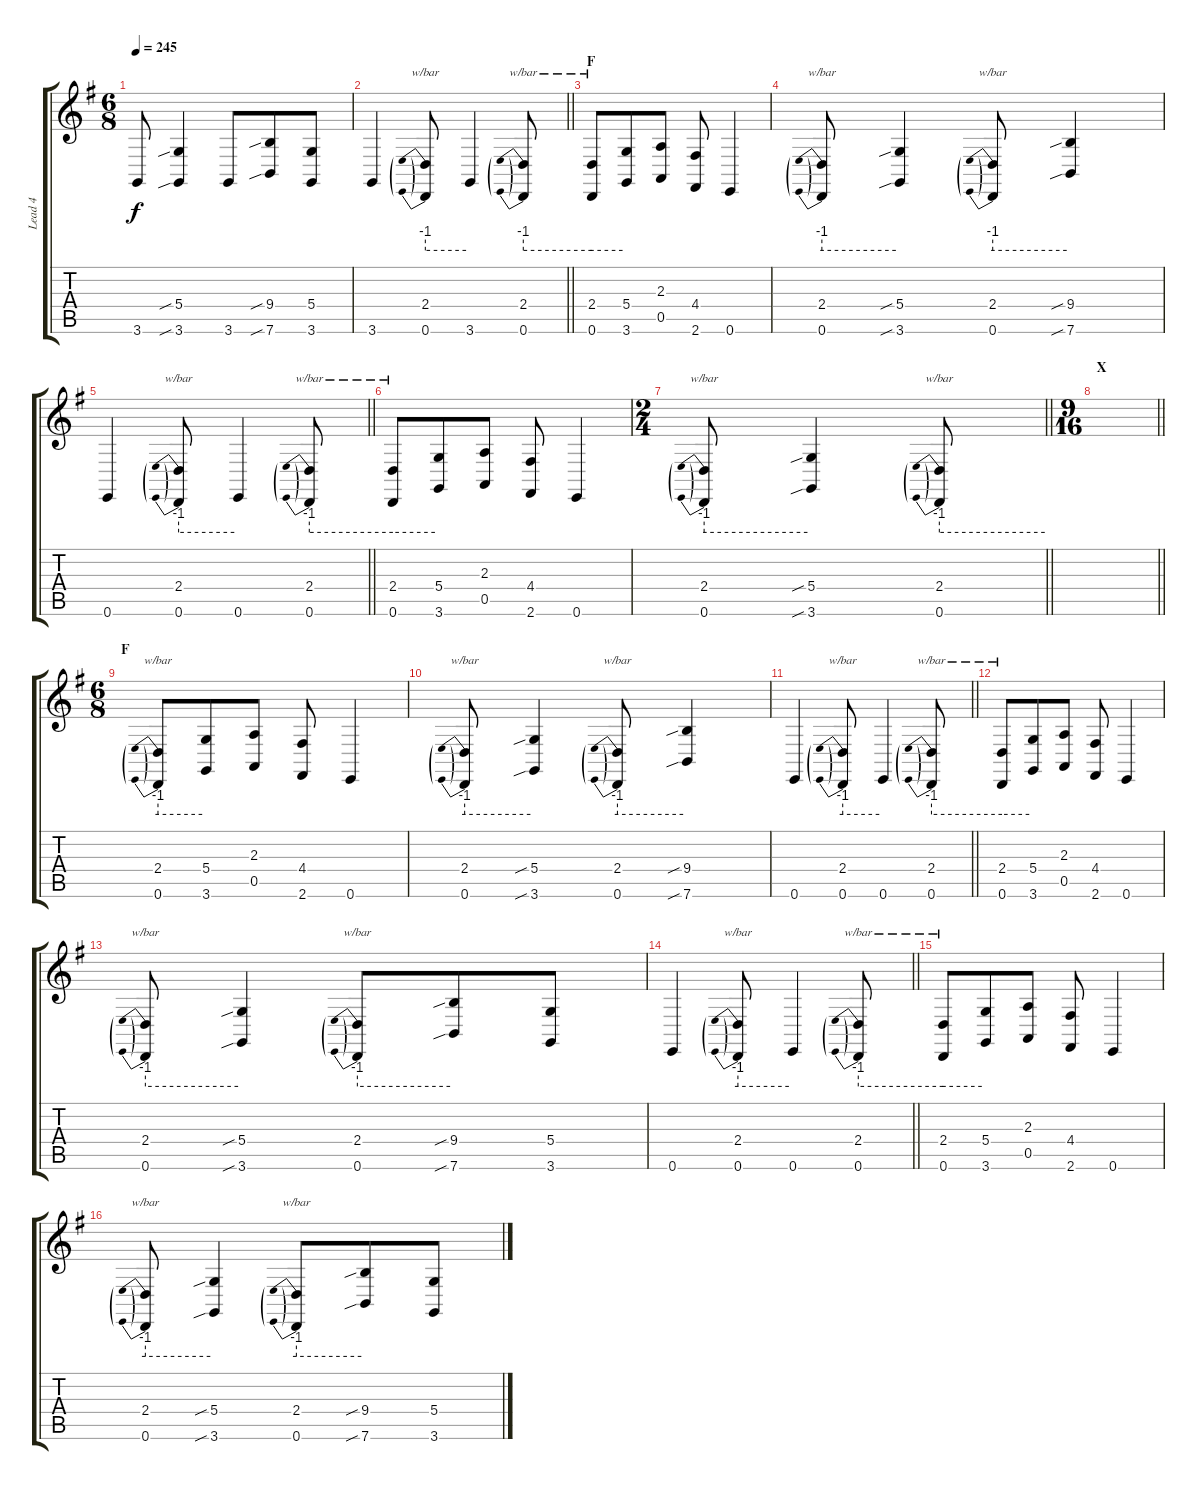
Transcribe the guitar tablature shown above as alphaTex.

\track ("Lead 4" "Lead 4") {instrument lead2sawtooth}
\staff {score tabs}
\tuning (E4 B3 G3 D3 A2 E2) {hide}
\ts (6 8)
\tempo 245
\clef g2
\ks eminor
3.6.8{dy f} (5.4{sib} 3.6{sib}).4 3.6.8 (9.4{sib} 7.6{sib}).8 (5.4 3.6).8 |
\barLineRight lightlight
3.6.4 (2.4 0.6).8{tbe (predive default 0 -4 60 -4)} 3.6.4 (2.4 0.6).8{tbe (predive default 0 -4 60 -4)} |
\section ("" "F")
(2.4 0.6).8{tbe (hold default 0 -4 60 -4)} (5.4 3.6).8 (2.3 0.5).8 (4.4 2.6).8 0.6.4 |
(2.4 0.6).8{tbe (predive default 0 -4 60 -4)} (5.4{sib} 3.6{sib}).4 (2.4 0.6).8{tbe (predive default 0 -4 60 -4)} (9.4{sib} 7.6{sib}).4 |
\barLineRight lightlight
0.6.4 (2.4 0.6).8{tbe (predive default 0 -4 60 -4)} 0.6.4 (2.4 0.6).8{tbe (predive default 0 -4 60 -4)} |
\section ("" "")
(2.4 0.6).8{tbe (hold default 0 -4 60 -4)} (5.4 3.6).8 (2.3 0.5).8 (4.4 2.6).8 0.6.4 |
\ts (2 4)
\barLineRight lightlight
(2.4 0.6).8{tbe (predive default 0 -4 60 -4)} (5.4{sib} 3.6{sib}).4 (2.4 0.6).8{tbe (predive default 0 -4 60 -4)} |
\ts (9 16)
\section ("" "X")
\barLineRight lightlight
|
\ts (6 8)
\section ("" "F")
(2.4 0.6).8{tbe (predive default 0 -4 60 -4)} (5.4 3.6).8 (2.3 0.5).8 (4.4 2.6).8 0.6.4 |
(2.4 0.6).8{tbe (predive default 0 -4 60 -4)} (5.4{sib} 3.6{sib}).4 (2.4 0.6).8{tbe (predive default 0 -4 60 -4)} (9.4{sib} 7.6{sib}).4 |
\barLineRight lightlight
0.6.4 (2.4 0.6).8{tbe (predive default 0 -4 60 -4)} 0.6.4 (2.4 0.6).8{tbe (predive default 0 -4 60 -4)} |
\section ("" "")
(2.4 0.6).8{tbe (hold default 0 -4 60 -4)} (5.4 3.6).8 (2.3 0.5).8 (4.4 2.6).8 0.6.4 |
(2.4 0.6).8{tbe (predive default 0 -4 60 -4)} (5.4{sib} 3.6{sib}).4 (2.4 0.6).8{tbe (predive default 0 -4 60 -4)} (9.4{sib} 7.6{sib}).8 (5.4 3.6).8 |
\barLineRight lightlight
0.6.4 (2.4 0.6).8{tbe (predive default 0 -4 60 -4)} 0.6.4 (2.4 0.6).8{tbe (predive default 0 -4 60 -4)} |
\section ("" "")
(2.4 0.6).8{tbe (hold default 0 -4 60 -4)} (5.4 3.6).8 (2.3 0.5).8 (4.4 2.6).8 0.6.4 |
(2.4 0.6).8{tbe (predive default 0 -4 60 -4)} (5.4{sib} 3.6{sib}).4 (2.4 0.6).8{tbe (predive default 0 -4 60 -4)} (9.4{sib} 7.6{sib}).8 (5.4 3.6).8
